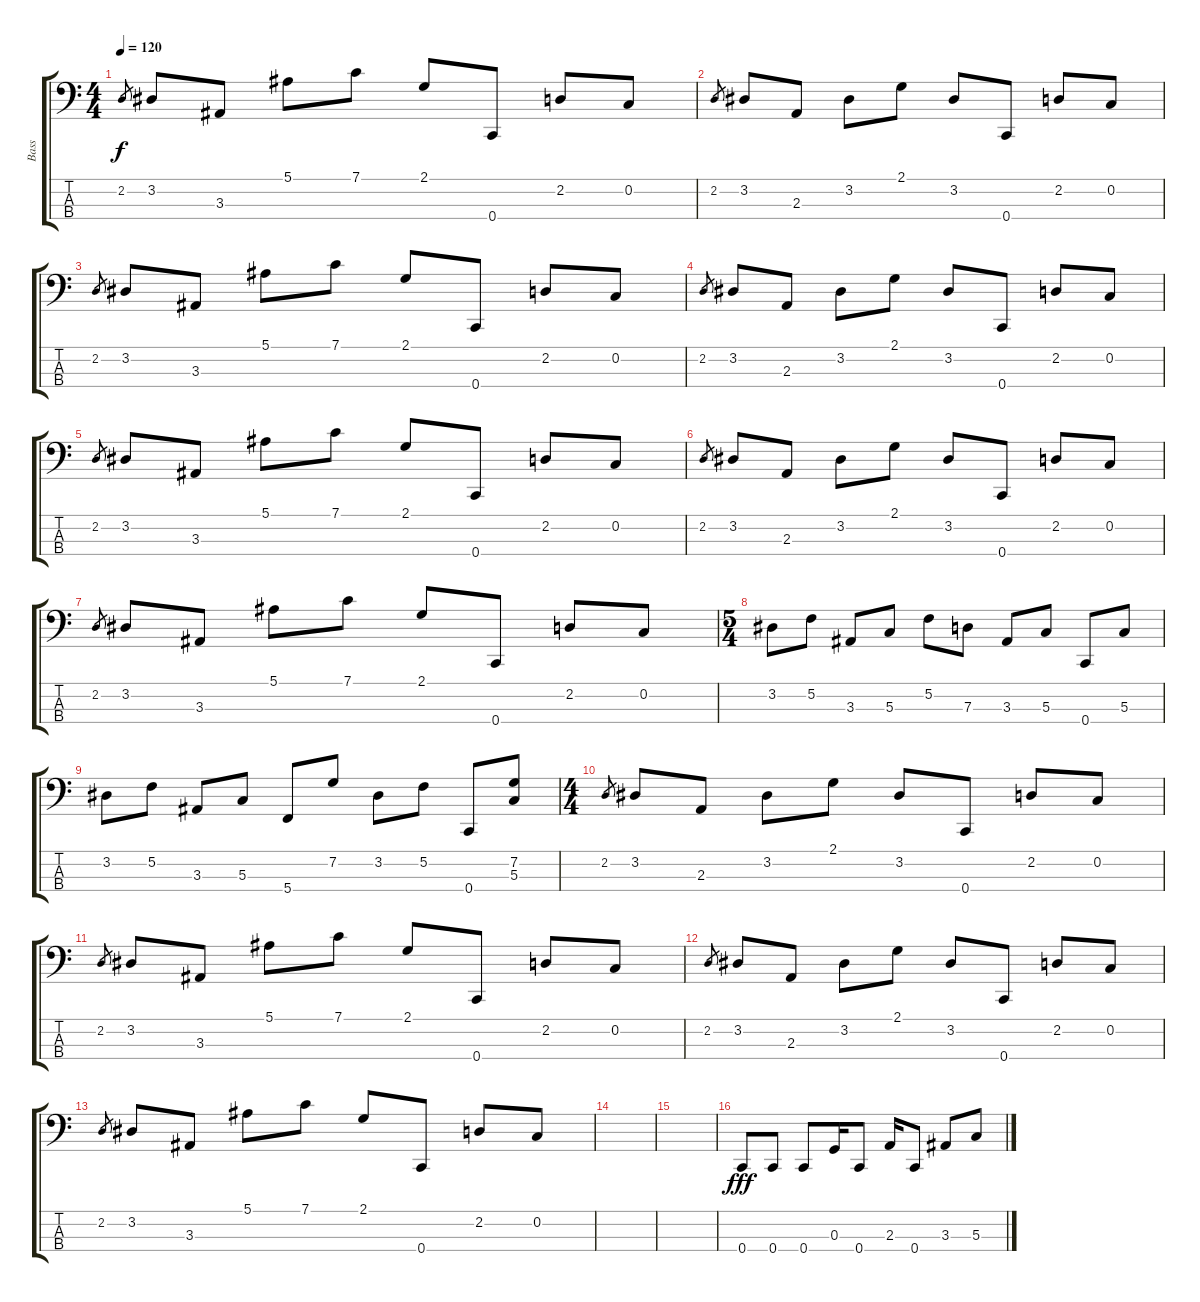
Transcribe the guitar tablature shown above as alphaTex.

\track ("Bass" "Bass") {instrument electricbassfinger}
\staff {score tabs}
\tuning (F2 C2 G1 C1) {hide}
\ts (4 4)
\tempo 120
\clef f4
\ks c
2.2.8{gr dy f} 3.2.8 3.3.8 5.1.8 7.1.8 2.1.8 0.4.8 2.2.8 0.2.8 |
2.2.8{gr} 3.2.8 2.3.8 3.2.8 2.1.8 3.2.8 0.4.8 2.2.8 0.2.8 |
2.2.8{gr} 3.2.8 3.3.8 5.1.8 7.1.8 2.1.8 0.4.8 2.2.8 0.2.8 |
2.2.8{gr} 3.2.8 2.3.8 3.2.8 2.1.8 3.2.8 0.4.8 2.2.8 0.2.8 |
2.2.8{gr} 3.2.8 3.3.8 5.1.8 7.1.8 2.1.8 0.4.8 2.2.8 0.2.8 |
2.2.8{gr} 3.2.8 2.3.8 3.2.8 2.1.8 3.2.8 0.4.8 2.2.8 0.2.8 |
2.2.8{gr} 3.2.8 3.3.8 5.1.8 7.1.8 2.1.8 0.4.8 2.2.8 0.2.8 |
\ts (5 4)
3.2.8 5.2.8 3.3.8 5.3.8 5.2.8 7.3.8 3.3.8 5.3.8 0.4.8 5.3.8 |
3.2.8 5.2.8 3.3.8 5.3.8 5.4.8 7.2.8 3.2.8 5.2.8 0.4.8 (7.2 5.3).8 |
\ts (4 4)
2.2.8{gr} 3.2.8 2.3.8 3.2.8 2.1.8 3.2.8 0.4.8 2.2.8 0.2.8 |
2.2.8{gr} 3.2.8 3.3.8 5.1.8 7.1.8 2.1.8 0.4.8 2.2.8 0.2.8 |
2.2.8{gr} 3.2.8 2.3.8 3.2.8 2.1.8 3.2.8 0.4.8 2.2.8 0.2.8 |
2.2.8{gr} 3.2.8 3.3.8 5.1.8 7.1.8 2.1.8 0.4.8 2.2.8 0.2.8 |
|
|
0.4.8{dy fff} 0.4.8 0.4.8 0.3.16 0.4.8 2.3.16 0.4.8 3.3.8 5.3.8
